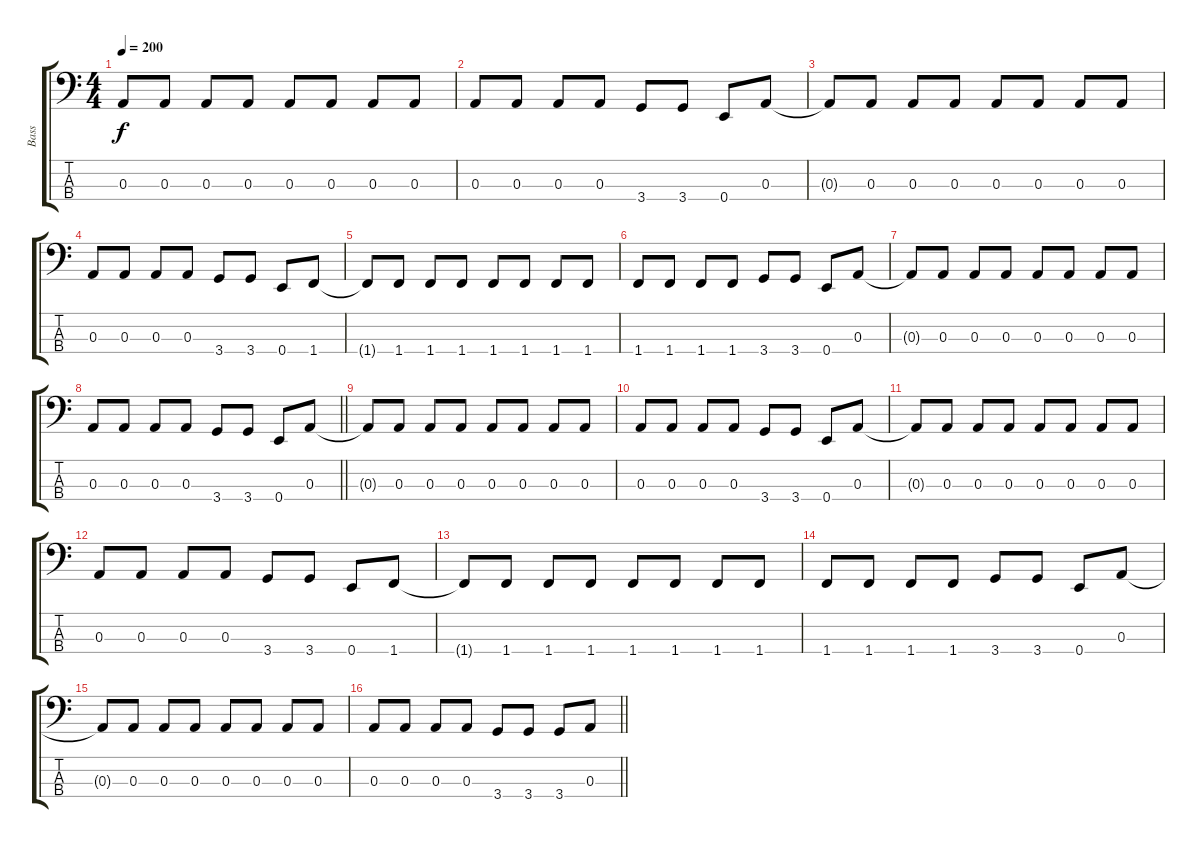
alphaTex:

\track ("Bass" "Bass") {instrument electricbassfinger}
\staff {score tabs}
\tuning (G2 D2 A1 E1) {hide}
\ts (4 4)
\section ("" "")
\tempo 200
\clef f4
\ks c
0.3{t}.8{dy f} 0.3.8 0.3.8 0.3.8 0.3.8 0.3.8 0.3.8 0.3.8 |
0.3.8 0.3.8 0.3.8 0.3.8 3.4.8 3.4.8 0.4.8 0.3.8 |
0.3{t}.8 0.3.8 0.3.8 0.3.8 0.3.8 0.3.8 0.3.8 0.3.8 |
0.3.8 0.3.8 0.3.8 0.3.8 3.4.8 3.4.8 0.4.8 1.4.8 |
1.4{t}.8 1.4.8 1.4.8 1.4.8 1.4.8 1.4.8 1.4.8 1.4.8 |
1.4.8 1.4.8 1.4.8 1.4.8 3.4.8 3.4.8 0.4.8 0.3.8 |
0.3{t}.8 0.3.8 0.3.8 0.3.8 0.3.8 0.3.8 0.3.8 0.3.8 |
\barLineRight lightlight
0.3.8 0.3.8 0.3.8 0.3.8 3.4.8 3.4.8 0.4.8 0.3.8 |
0.3{t}.8 0.3.8 0.3.8 0.3.8 0.3.8 0.3.8 0.3.8 0.3.8 |
0.3.8 0.3.8 0.3.8 0.3.8 3.4.8 3.4.8 0.4.8 0.3.8 |
0.3{t}.8 0.3.8 0.3.8 0.3.8 0.3.8 0.3.8 0.3.8 0.3.8 |
0.3.8 0.3.8 0.3.8 0.3.8 3.4.8 3.4.8 0.4.8 1.4.8 |
1.4{t}.8 1.4.8 1.4.8 1.4.8 1.4.8 1.4.8 1.4.8 1.4.8 |
1.4.8 1.4.8 1.4.8 1.4.8 3.4.8 3.4.8 0.4.8 0.3.8 |
0.3{t}.8 0.3.8 0.3.8 0.3.8 0.3.8 0.3.8 0.3.8 0.3.8 |
\barLineRight lightlight
0.3.8 0.3.8 0.3.8 0.3.8 3.4.8 3.4.8 3.4.8 0.3.8
